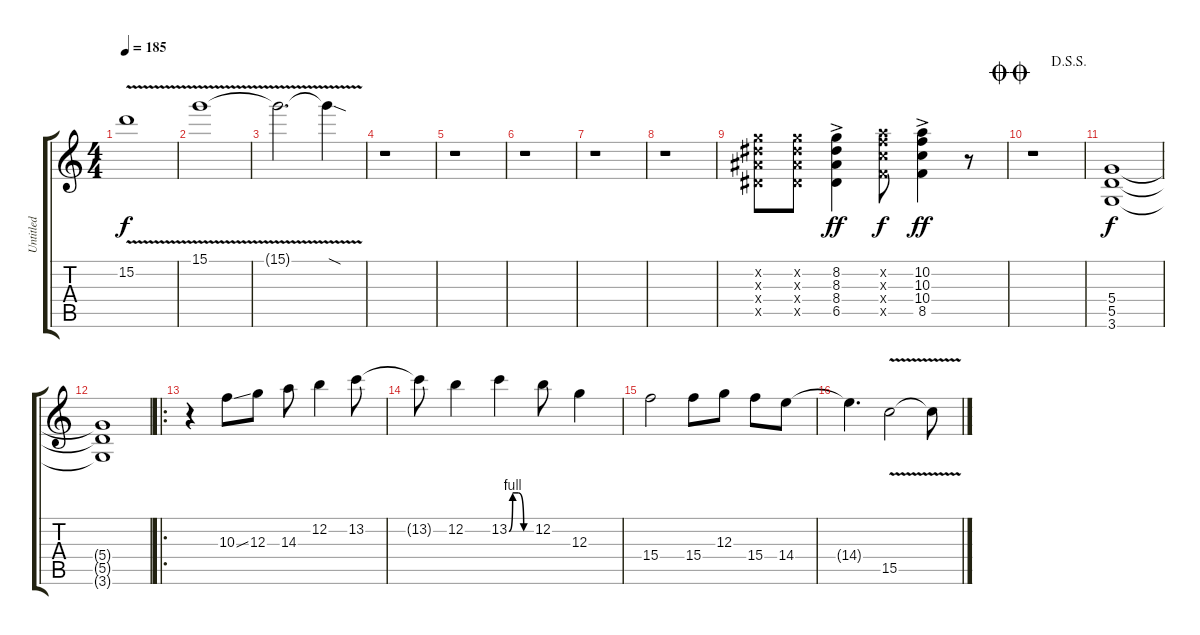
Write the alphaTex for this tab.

\track ("Untitled" "Untitled") {instrument overdrivenguitar}
\staff {score tabs}
\tuning (E4 B3 G3 D3 A2 E2) {hide}
\ts (4 4)
\tempo 185
\clef g2
\ks c
15.2{v t}.1{dy f} |
15.1{v}.1 |
15.1{v t}.2{d} 15.1{sod t}.4 |
r.1 |
r.1 |
r.1 |
r.1 |
r.1 |
(8.2{x} 8.3{x} 8.4{x} 6.5{x}).8 (8.2{x} 8.3{x} 8.4{x} 6.5{x}).8 (8.2{ac} 8.3{ac} 8.4{ac} 6.5{ac}).4{dy ff} (10.2{x} 10.3{x} 10.4{x} 8.5{x}).8{dy f} (10.2{ac} 10.3{ac} 10.4{ac} 8.5{ac}).4{dy ff} r.8 |
\jump doublecoda
\jump dalsegnosegno
r.1 |
(5.4 5.5 3.6).1{dy f} |
(5.4{t} 5.5{t} 3.6{t}).1 |
\ro
r.4 10.3{ss}.8 12.3.8 14.3.8 12.2.4 13.2.8 |
13.2{t}.8 12.2.4 13.2{be (custom 0 0 10 4 25 4 40 0 60 0)}.4 12.2.8 12.3.4 |
15.4.2 15.4.8 12.3.8 15.4.8 14.4.8 |
14.4{t}.4{d} 15.5{v}.2 15.5{t}.8
